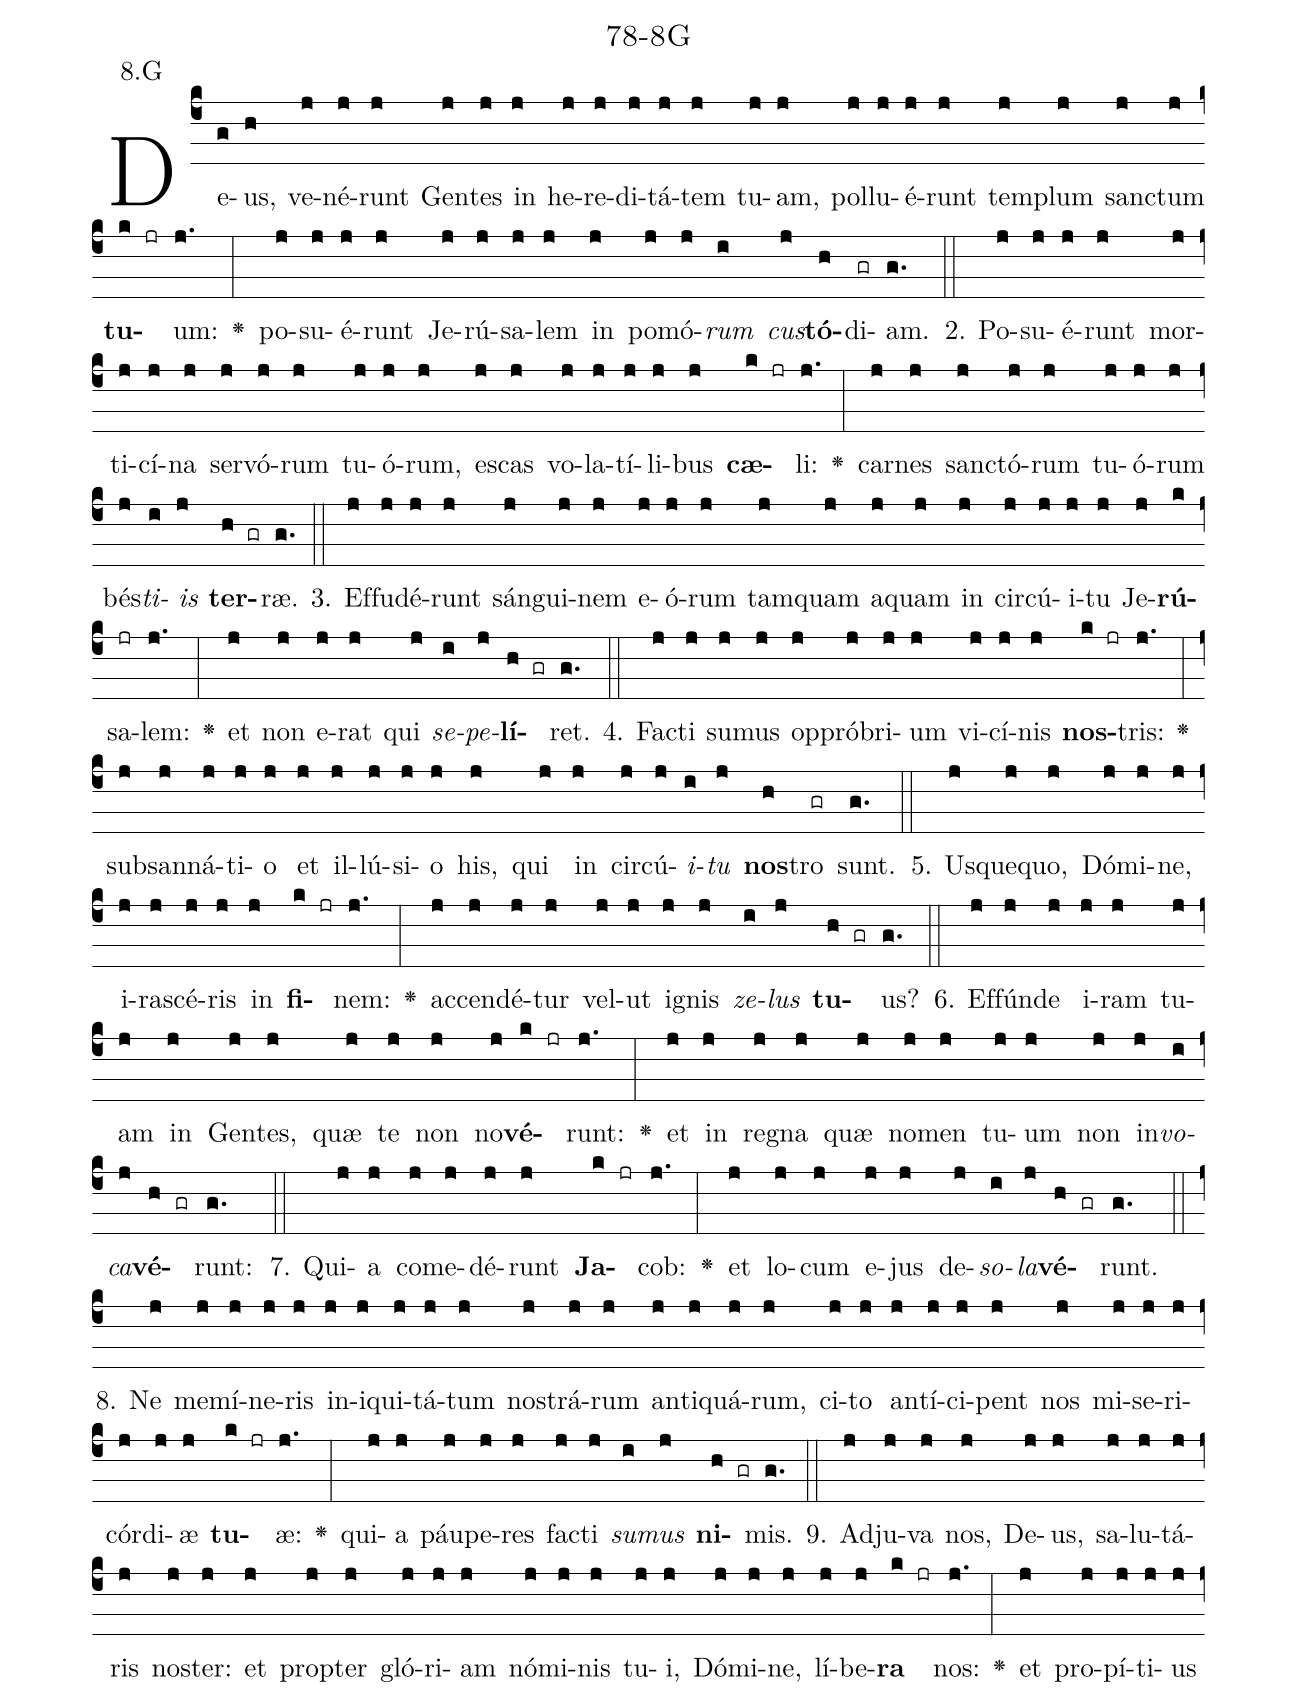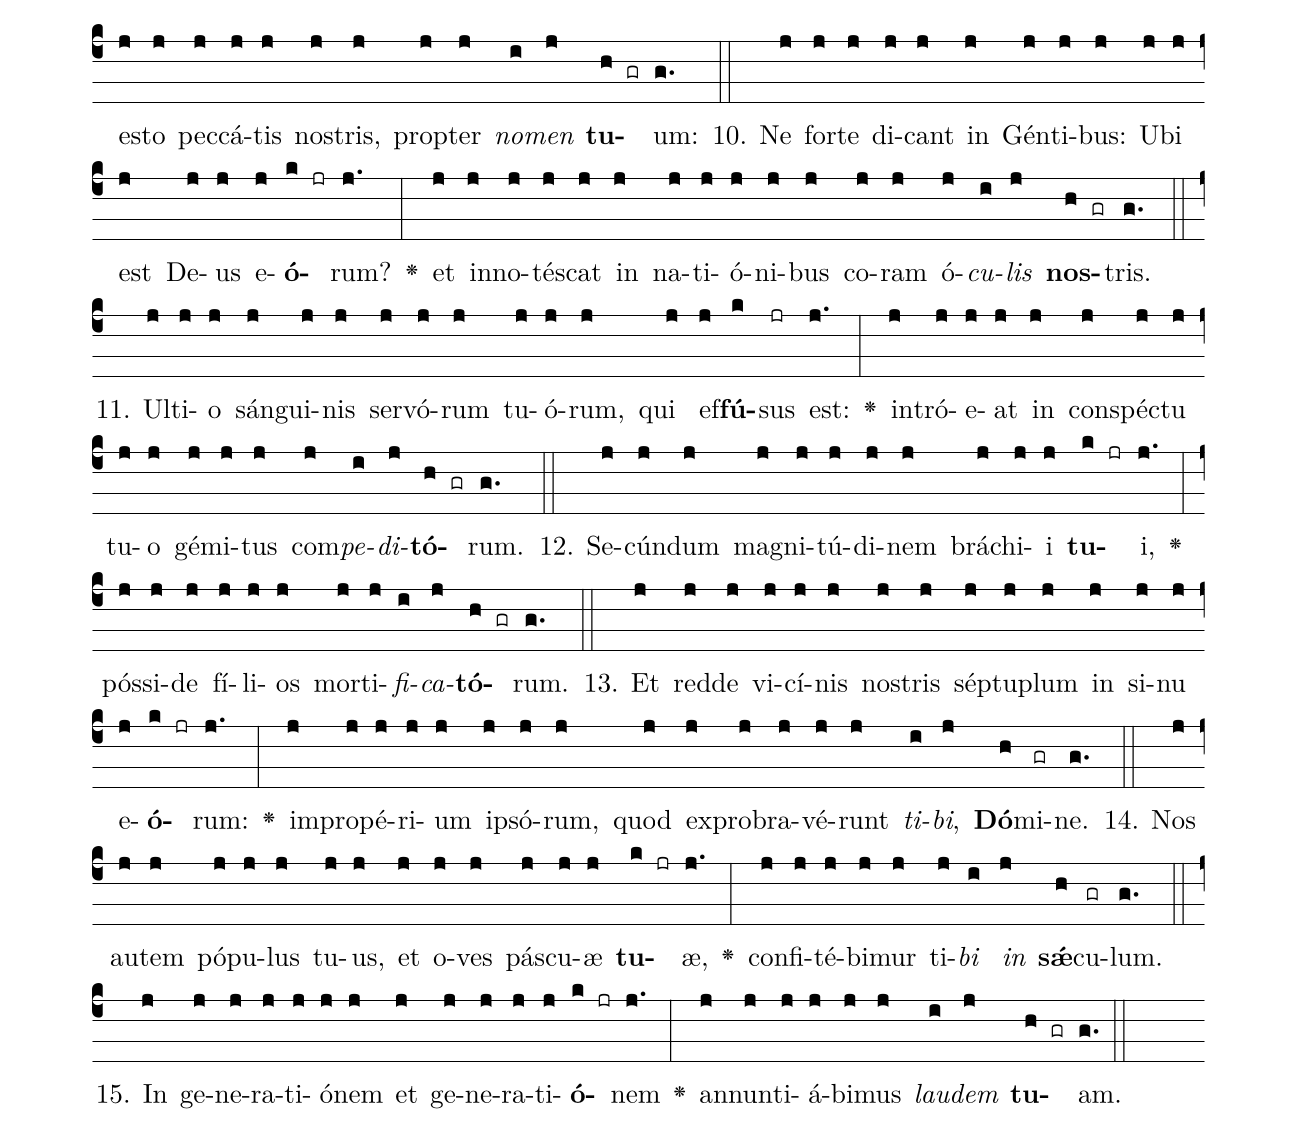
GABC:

name: 78-8G;
annotation: 8.G;
%%
(c4)De(g)us,(h) ve(j)né(j)runt(j) Gen(j)tes(j) in(j) he(j)re(j)di(j)tá(j)tem(j) tu(j)am,(j) pol(j)lu(j)é(j)runt(j) tem(j)plum(j) sanc(j)tum(j) <b>tu</b>(k jr)um:(j.) <v>\greheightstar</v>(:) po(j)su(j)é(j)runt(j) Je(j)rú(j)sa(j)lem(j) in(j) po(j)mó(j)<i>rum</i>(i) <i>cus</i>(j)<b>tó</b>(h)di(gr)am.(g.) (::)
2. Po(j)su(j)é(j)runt(j) mor(j)ti(j)cí(j)na(j) ser(j)vó(j)rum(j) tu(j)ó(j)rum,(j) es(j)cas(j) vo(j)la(j)tí(j)li(j)bus(j) <b>cæ</b>(k jr)li:(j.) <v>\greheightstar</v>(:) car(j)nes(j) sanc(j)tó(j)rum(j) tu(j)ó(j)rum(j) bés(j)<i>ti</i>(i)<i>is</i>(j) <b>ter</b>(h gr)ræ.(g.) (::)
3. Ef(j)fu(j)dé(j)runt(j) sán(j)gui(j)nem(j) e(j)ó(j)rum(j) tam(j)quam(j) a(j)quam(j) in(j) cir(j)cú(j)i(j)tu(j) Je(j)<b>rú</b>(k)sa(jr)lem:(j.) <v>\greheightstar</v>(:) et(j) non(j) e(j)rat(j) qui(j) <i>se</i>(i)<i>pe</i>(j)<b>lí</b>(h gr)ret.(g.) (::)
4. Fac(j)ti(j) su(j)mus(j) op(j)pró(j)bri(j)um(j) vi(j)cí(j)nis(j) <b>nos</b>(k jr)tris:(j.) <v>\greheightstar</v>(:) sub(j)san(j)ná(j)ti(j)o(j) et(j) il(j)lú(j)si(j)o(j) his,(j) qui(j) in(j) cir(j)cú(j)<i>i</i>(i)<i>tu</i>(j) <b>nos</b>(h)tro(gr) sunt.(g.) (::)
5. Us(j)que(j)quo,(j) Dó(j)mi(j)ne,(j) i(j)ra(j)scé(j)ris(j) in(j) <b>fi</b>(k jr)nem:(j.) <v>\greheightstar</v>(:) ac(j)cen(j)dé(j)tur(j) vel(j)ut(j) i(j)gnis(j) <i>ze</i>(i)<i>lus</i>(j) <b>tu</b>(h gr)us?(g.) (::)
6. Ef(j)fún(j)de(j) i(j)ram(j) tu(j)am(j) in(j) Gen(j)tes,(j) quæ(j) te(j) non(j) no(j)<b>vé</b>(k jr)runt:(j.) <v>\greheightstar</v>(:) et(j) in(j) re(j)gna(j) quæ(j) no(j)men(j) tu(j)um(j) non(j) in(j)<i>vo</i>(i)<i>ca</i>(j)<b>vé</b>(h gr)runt:(g.) (::)
7. Qui(j)a(j) com(j)e(j)dé(j)runt(j) <b>Ja</b>(k jr)cob:(j.) <v>\greheightstar</v>(:) et(j) lo(j)cum(j) e(j)jus(j) de(j)<i>so</i>(i)<i>la</i>(j)<b>vé</b>(h gr)runt.(g.) (::)
8. Ne(j) me(j)mí(j)ne(j)ris(j) in(j)i(j)qui(j)tá(j)tum(j) nos(j)trá(j)rum(j) an(j)ti(j)quá(j)rum,(j) ci(j)to(j) an(j)tí(j)ci(j)pent(j) nos(j) mi(j)se(j)ri(j)cór(j)di(j)æ(j) <b>tu</b>(k jr)æ:(j.) <v>\greheightstar</v>(:) qui(j)a(j) páu(j)pe(j)res(j) fac(j)ti(j) <i>su</i>(i)<i>mus</i>(j) <b>ni</b>(h gr)mis.(g.) (::)
9. Ad(j)ju(j)va(j) nos,(j) De(j)us,(j) sa(j)lu(j)tá(j)ris(j) nos(j)ter:(j) et(j) prop(j)ter(j) gló(j)ri(j)am(j) nó(j)mi(j)nis(j) tu(j)i,(j) Dó(j)mi(j)ne,(j) lí(j)be(j)<b>ra</b>(k jr) nos:(j.) <v>\greheightstar</v>(:) et(j) pro(j)pí(j)ti(j)us(j) es(j)to(j) pec(j)cá(j)tis(j) nos(j)tris,(j) prop(j)ter(j) <i>no</i>(i)<i>men</i>(j) <b>tu</b>(h gr)um:(g.) (::)
10. Ne(j) for(j)te(j) di(j)cant(j) in(j) Gén(j)ti(j)bus:(j) U(j)bi(j) est(j) De(j)us(j) e(j)<b>ó</b>(k jr)rum?(j.) <v>\greheightstar</v>(:) et(j) in(j)no(j)tés(j)cat(j) in(j) na(j)ti(j)ó(j)ni(j)bus(j) co(j)ram(j) ó(j)<i>cu</i>(i)<i>lis</i>(j) <b>nos</b>(h gr)tris.(g.) (::)
11. Ul(j)ti(j)o(j) sán(j)gui(j)nis(j) ser(j)vó(j)rum(j) tu(j)ó(j)rum,(j) qui(j) ef(j)<b>fú</b>(k)sus(jr) est:(j.) <v>\greheightstar</v>(:) in(j)tró(j)e(j)at(j) in(j) con(j)spéc(j)tu(j) tu(j)o(j) gé(j)mi(j)tus(j) com(j)<i>pe</i>(i)<i>di</i>(j)<b>tó</b>(h gr)rum.(g.) (::)
12. Se(j)cún(j)dum(j) ma(j)gni(j)tú(j)di(j)nem(j) brá(j)chi(j)i(j) <b>tu</b>(k jr)i,(j.) <v>\greheightstar</v>(:) pós(j)si(j)de(j) fí(j)li(j)os(j) mor(j)ti(j)<i>fi</i>(i)<i>ca</i>(j)<b>tó</b>(h gr)rum.(g.) (::)
13. Et(j) red(j)de(j) vi(j)cí(j)nis(j) nos(j)tris(j) sép(j)tu(j)plum(j) in(j) si(j)nu(j) e(j)<b>ó</b>(k jr)rum:(j.) <v>\greheightstar</v>(:) im(j)pro(j)pé(j)ri(j)um(j) ip(j)só(j)rum,(j) quod(j) ex(j)pro(j)bra(j)vé(j)runt(j) <i>ti</i>(i)<i>bi</i>,(j) <b>Dó</b>(h)mi(gr)ne.(g.) (::)
14. Nos(j) au(j)tem(j) pó(j)pu(j)lus(j) tu(j)us,(j) et(j) o(j)ves(j) pás(j)cu(j)æ(j) <b>tu</b>(k jr)æ,(j.) <v>\greheightstar</v>(:) con(j)fi(j)té(j)bi(j)mur(j) ti(j)<i>bi</i>(i) <i>in</i>(j) <b>sǽ</b>(h)cu(gr)lum.(g.) (::)
15. In(j) ge(j)ne(j)ra(j)ti(j)ó(j)nem(j) et(j) ge(j)ne(j)ra(j)ti(j)<b>ó</b>(k jr)nem(j.) <v>\greheightstar</v>(:) an(j)nun(j)ti(j)á(j)bi(j)mus(j) <i>lau</i>(i)<i>dem</i>(j) <b>tu</b>(h gr)am.(g.) (::)
